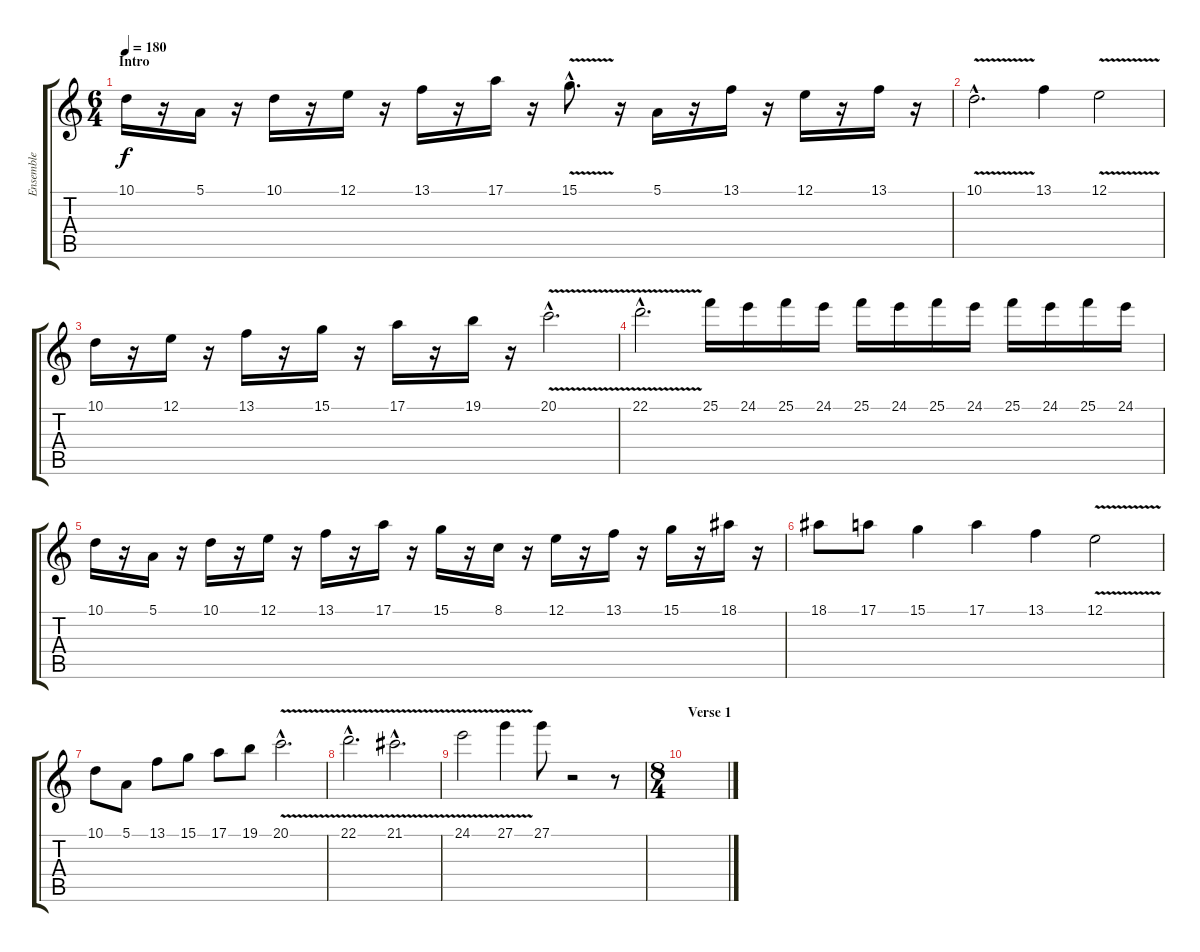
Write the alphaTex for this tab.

\track ("Ensemble" "Ensemble") {instrument stringensemble1}
\staff {score tabs}
\tuning (E4 B3 G3 D3 A2 E2) {hide}
\ts (6 4)
\section ("" "Intro")
\tempo 180
\clef g2
\ks c
10.1.16{dy f instrument stringensemble1} r.16 5.1.16 r.16 10.1.16 r.16 12.1.16 r.16 13.1.16 r.16 17.1.16 r.16 15.1{v hac}.8{d} r.16 5.1.16 r.16 13.1.16 r.16 12.1.16 r.16 13.1.16 r.16 |
10.1{v hac}.2{d} 13.1.4 12.1{v}.2 |
10.1.16 r.16 12.1.16 r.16 13.1.16 r.16 15.1.16 r.16 17.1.16 r.16 19.1.16 r.16 20.1{v hac}.2{d} |
22.1{v hac}.2{d} 25.1.16 24.1.16 25.1.16 24.1.16 25.1.16 24.1.16 25.1.16 24.1.16 25.1.16 24.1.16 25.1.16 24.1.16 |
10.1.16 r.16 5.1.16 r.16 10.1.16 r.16 12.1.16 r.16 13.1.16 r.16 17.1.16 r.16 15.1.16 r.16 8.1.16 r.16 12.1.16 r.16 13.1.16 r.16 15.1.16 r.16 18.1.16 r.16 |
18.1.8 17.1.8 15.1.4 17.1.4 13.1.4 12.1{v}.2 |
10.1.8 5.1.8 13.1.8 15.1.8 17.1.8 19.1.8 20.1{v hac}.2{d} |
22.1{v hac}.2{d} 21.1{v hac}.2{d} |
24.1{v}.2 27.1{v}.4 27.1.8 r.2 r.8 |
\ts (8 4)
\section ("" "Verse 1")
